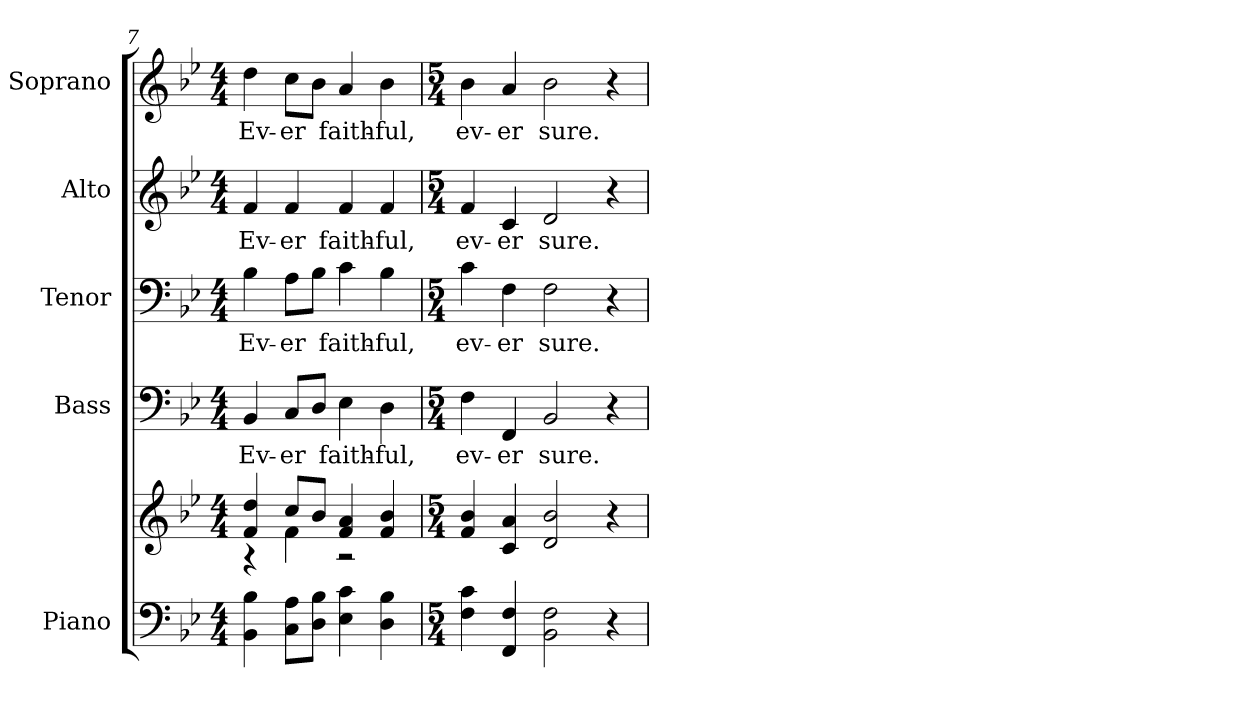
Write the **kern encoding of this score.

**kern	**kern	**kern	**text	**kern	**text	**kern	**text	**kern	**text
*part5	*part5	*part4	*part4	*part3	*part3	*part2	*part2	*part1	*part1
*staff6	*staff5	*staff4	*staff4	*staff3	*staff3	*staff2	*staff2	*staff1	*staff1
*I"Piano	*	*I"Bass	*	*I"Tenor	*	*I"Alto	*	*I"Soprano	*
*I'Pno.	*	*I'B.	*	*I'T.	*	*I'A.	*	*I'S.	*
*clefF4	*clefG2	*clefF4	*	*clefF4	*	*clefG2	*	*clefG2	*
*k[b-e-]	*k[b-e-]	*k[b-e-]	*	*k[b-e-]	*	*k[b-e-]	*	*k[b-e-]	*
*B-:	*B-:	*B-:	*	*B-:	*	*B-:	*	*B-:	*
*M4/4	*M4/4	*M4/4	*	*M4/4	*	*M4/4	*	*M4/4	*
=7	=7	=7	=7	=7	=7	=7	=7	=7	=7
*	*^	*	*	*	*	*	*	*	*
!	!	!	!	!LO:LY:b:color=#000000	!	!	!	!	!	!
!	!	!	!	!	!	!LO:LY:b:color=#000000	!	!	!	!
!	!	!	!	!	!	!	!	!LO:LY:b:color=#000000	!	!
!	!	!	!	!	!	!	!	!	!	!LO:LY:b:color=#000000
4BB-i\ 4B-i	4fi/ 4ddi	4r	4BB-i/	Ev-	4B-i\	Ev-	4fi/	Ev-	4ddi\	Ev-
!	!	!	!	!LO:LY:b:color=#000000	!	!	!	!	!	!
!	!	!	!	!	!	!LO:LY:b:color=#000000	!	!	!	!
!	!	!	!	!	!	!	!	!LO:LY:b:color=#000000	!	!
!	!	!	!	!	!	!	!	!	!	!LO:LY:b:color=#000000
8Ci\ 8AiL	8cci/L	4fi\	8Ci/L	-er	8Ai\L	-er	4fi/	-er	8cci\L	-er
8Di\ 8B-iJ	8b-i/J	.	8Di/J	.	8B-i\J	.	.	.	8b-i\J	.
!	!	!	!	!LO:LY:b:color=#000000	!	!	!	!	!	!
!	!	!	!	!	!	!LO:LY:b:color=#000000	!	!	!	!
!	!	!	!	!	!	!	!	!LO:LY:b:color=#000000	!	!
!	!	!	!	!	!	!	!	!	!	!LO:LY:b:color=#000000
4E-i\ 4ci	4fi/ 4ai	2r	4E-i\	faith-	4ci\	faith-	4fi/	faith-	4ai/	faith-
!	!	!	!	!LO:LY:b:color=#000000	!	!	!	!	!	!
!	!	!	!	!	!	!LO:LY:b:color=#000000	!	!	!	!
!	!	!	!	!	!	!	!	!LO:LY:b:color=#000000	!	!
!	!	!	!	!	!	!	!	!	!	!LO:LY:b:color=#000000
4Di\ 4B-i	4fi/ 4b-i	.	4Di\	-ful,	4B-i\	-ful,	4fi/	-ful,	4b-i\	-ful,
*	*v	*v	*	*	*	*	*	*	*	*
=8	=8	=8	=8	=8	=8	=8	=8	=8	=8
*M5/4	*M5/4	*M5/4	*	*M5/4	*	*M5/4	*	*M5/4	*
!	!	!	!LO:LY:b:color=#000000	!	!	!	!	!	!
!	!	!	!	!	!LO:LY:b:color=#000000	!	!	!	!
!	!	!	!	!	!	!	!LO:LY:b:color=#000000	!	!
!	!	!	!	!	!	!	!	!	!LO:LY:b:color=#000000
4Fi\ 4ci	4fi/ 4b-i	4Fi\	ev-	4ci\	ev-	4fi/	ev-	4b-i\	ev-
!	!	!	!LO:LY:b:color=#000000	!	!	!	!	!	!
!	!	!	!	!	!LO:LY:b:color=#000000	!	!	!	!
!	!	!	!	!	!	!	!LO:LY:b:color=#000000	!	!
!	!	!	!	!	!	!	!	!	!LO:LY:b:color=#000000
4FFi/ 4Fi	4ci/ 4ai	4FFi/	-er	4Fi\	-er	4ci/	-er	4ai/	-er
!	!	!	!LO:LY:b:color=#000000	!	!	!	!	!	!
!	!	!	!	!	!LO:LY:b:color=#000000	!	!	!	!
!	!	!	!	!	!	!	!LO:LY:b:color=#000000	!	!
!	!	!	!	!	!	!	!	!	!LO:LY:b:color=#000000
2BB-i\ 2Fi	2di/ 2b-i	2BB-i/	sure.	2Fi\	sure.	2di/	sure.	2b-i\	sure.
4r	4r	4r	.	4r	.	4r	.	4r	.
=	=	=	=	=	=	=	=	=	=
*-	*-	*-	*-	*-	*-	*-	*-	*-	*-
